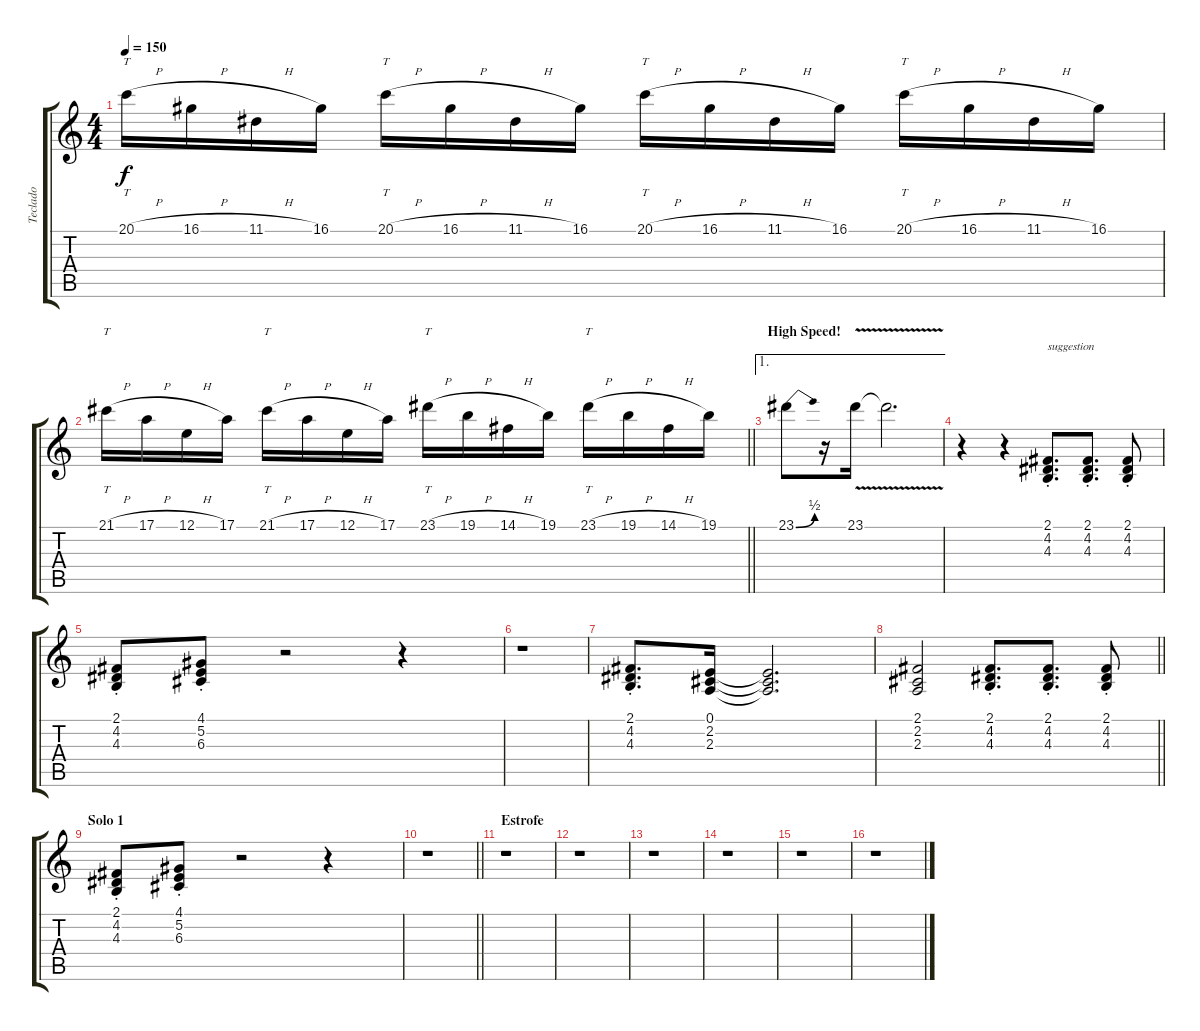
\track ("Teclado" "Teclado") {instrument lead2sawtooth}
\staff {score tabs}
\tuning (E4 B3 G3 D3 A2 E2) {hide}
\ts (4 4)
\tempo 150
\clef g2
\ks c
20.1{h}.16{tt dy f} 16.1{h}.16 11.1{h}.16 16.1.16 20.1{h}.16{tt} 16.1{h}.16 11.1{h}.16 16.1.16 20.1{h}.16{tt} 16.1{h}.16 11.1{h}.16 16.1.16 20.1{h}.16{tt} 16.1{h}.16 11.1{h}.16 16.1.16 |
\barLineRight lightlight
21.1{h}.16{tt} 17.1{h}.16 12.1{h}.16 17.1.16 21.1{h}.16{tt} 17.1{h}.16 12.1{h}.16 17.1.16 23.1{h}.16{tt} 19.1{h}.16 14.1{h}.16 19.1.16 23.1{h}.16{tt} 19.1{h}.16 14.1{h}.16 19.1.16 |
\ae 1
\section ("" "High Speed!")
23.1{be (bend 0 0 60 2)}.8 r.16 23.1{v}.16 23.1{t}.2{d} |
r.4{instrument stringensemble1} r.4 (2.1{st} 4.2{st} 4.3{st}).8{d txt "suggestion"} (2.1{st} 4.2{st} 4.3{st}).8{d} (2.1{st} 4.2{st} 4.3{st}).8 |
(2.1{st} 4.2{st} 4.3{st}).8 (4.1{st} 5.2{st} 6.3{st}).8 r.2 r.4 |
r.1 |
(2.1{st} 4.2{st} 4.3{st}).8{d} (0.1 2.2 2.3).16 (0.1{t} 2.2{t} 2.3{t}).2{d} |
\barLineRight lightlight
(2.1 2.2 2.3).2 (2.1{st} 4.2{st} 4.3{st}).8{d} (2.1{st} 4.2{st} 4.3{st}).8{d} (2.1{st} 4.2{st} 4.3{st}).8 |
\section ("" "Solo 1")
(2.1{st} 4.2{st} 4.3{st}).8 (4.1{st} 5.2{st} 6.3{st}).8 r.2 r.4 |
\barLineRight lightlight
r.1 |
\section ("" "Estrofe")
r.1 |
r.1 |
r.1 |
r.1 |
r.1 |
r.1
